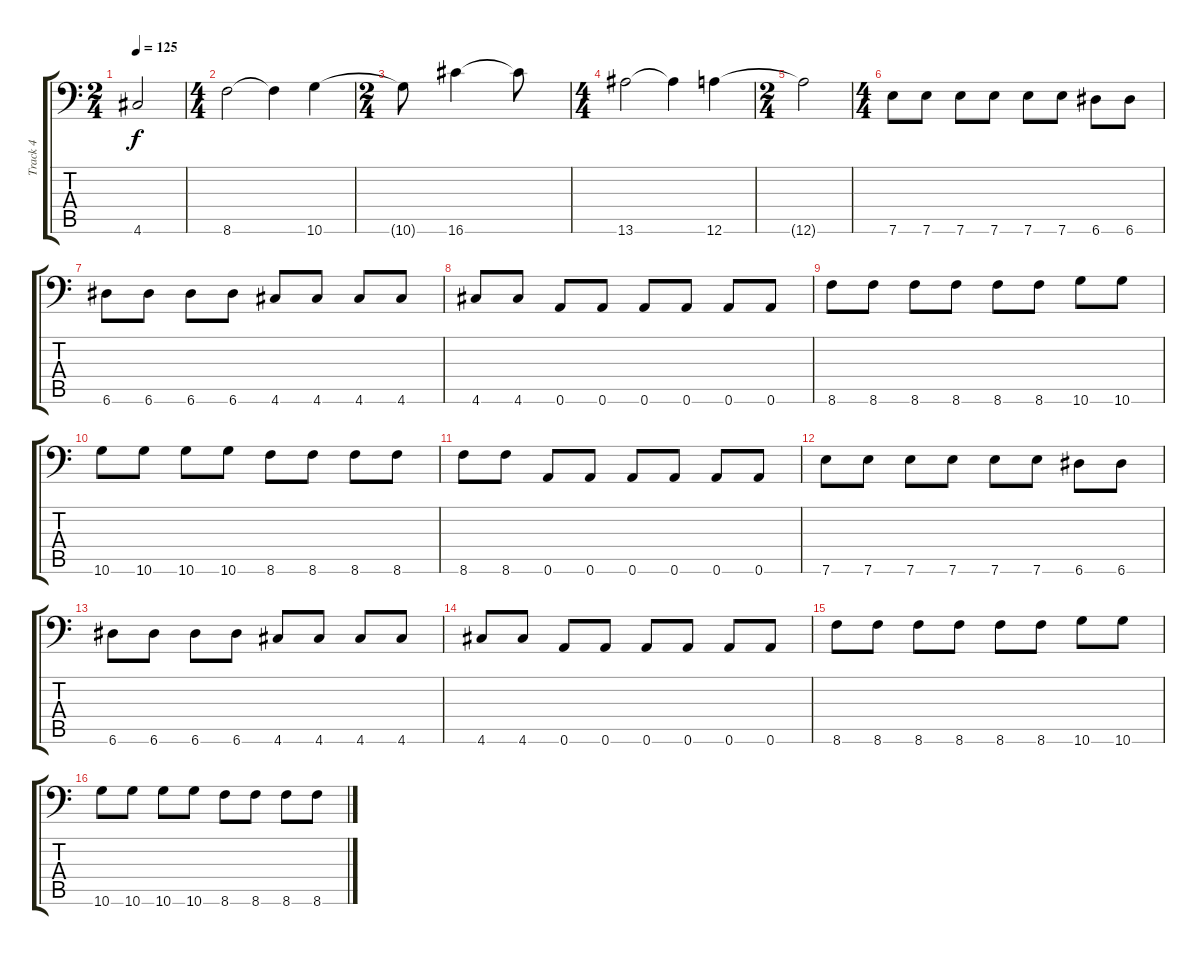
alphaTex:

\track ("Track 4" "Track 4") {instrument electricbasspick}
\staff {score tabs}
\tuning (D4 A3 F3 C3 G2 A1) {hide}
\ts (2 4)
\tempo 125
\clef f4
\ks c
4.6{t}.2{dy f} |
\ts (4 4)
8.6.2 8.6{t}.4 10.6.4 |
\ts (2 4)
10.6{t}.8 16.6.4 16.6{t}.8 |
\ts (4 4)
13.6.2 13.6{t}.4 12.6.4 |
\ts (2 4)
12.6{t}.2 |
\ts (4 4)
7.6.8 7.6.8 7.6.8 7.6.8 7.6.8 7.6.8 6.6.8 6.6.8 |
6.6.8 6.6.8 6.6.8 6.6.8 4.6.8 4.6.8 4.6.8 4.6.8 |
4.6.8 4.6.8 0.6.8 0.6.8 0.6.8 0.6.8 0.6.8 0.6.8 |
8.6.8 8.6.8 8.6.8 8.6.8 8.6.8 8.6.8 10.6.8 10.6.8 |
10.6.8 10.6.8 10.6.8 10.6.8 8.6.8 8.6.8 8.6.8 8.6.8 |
8.6.8 8.6.8 0.6.8 0.6.8 0.6.8 0.6.8 0.6.8 0.6.8 |
7.6.8 7.6.8 7.6.8 7.6.8 7.6.8 7.6.8 6.6.8 6.6.8 |
6.6.8 6.6.8 6.6.8 6.6.8 4.6.8 4.6.8 4.6.8 4.6.8 |
4.6.8 4.6.8 0.6.8 0.6.8 0.6.8 0.6.8 0.6.8 0.6.8 |
8.6.8 8.6.8 8.6.8 8.6.8 8.6.8 8.6.8 10.6.8 10.6.8 |
10.6.8 10.6.8 10.6.8 10.6.8 8.6.8 8.6.8 8.6.8 8.6.8
